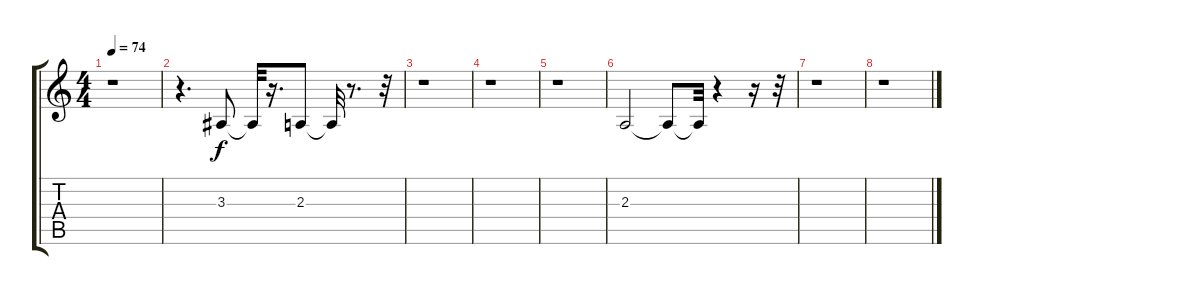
\track "" {instrument rockorgan}
\staff {score tabs}
\tuning (E4 B3 G3 D3 A2 E2) {hide}
\ts (4 4)
\tempo 74
\clef g2
\ks c
r.1{dy f} |
r.4{d} 3.3.8 3.3{t}.32 r.16{d} 2.3.8 2.3{t}.32 r.8{d} r.32 |
r.1 |
r.1 |
r.1 |
2.3.2 2.3{t}.8 2.3{t}.32 r.4 r.16 r.32 |
r.1 |
r.1
